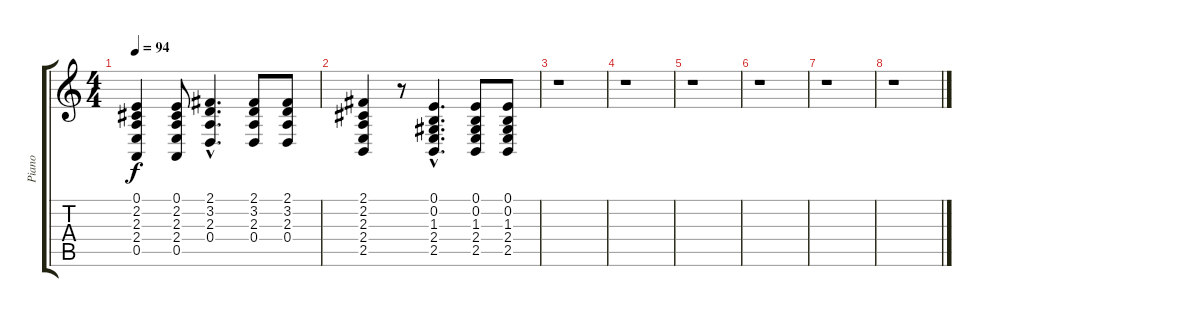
\track ("Piano" "Piano") {instrument acousticgrandpiano}
\staff {score tabs}
\tuning (E4 B3 G3 D3 A2 E2) {hide}
\ts (4 4)
\tempo 94
\clef g2
\ks c
(0.1 2.2 2.3 2.4 0.5).4{dy f} (0.1 2.2 2.3 2.4 0.5).8 (2.1{hac} 3.2{hac} 2.3 0.4{hac}).4{d} (2.1 3.2 2.3 0.4).8 (2.1 3.2 2.3 0.4).8 |
(2.1 2.2 2.3 2.4 2.5).4 r.8 (0.1{hac} 0.2{hac} 1.3{hac} 2.4{hac} 2.5{hac}).4{d} (0.1 0.2 1.3 2.4 2.5).8 (0.1 0.2 1.3 2.4 2.5).8 |
r.1 |
r.1 |
r.1 |
r.1 |
r.1 |
r.1
